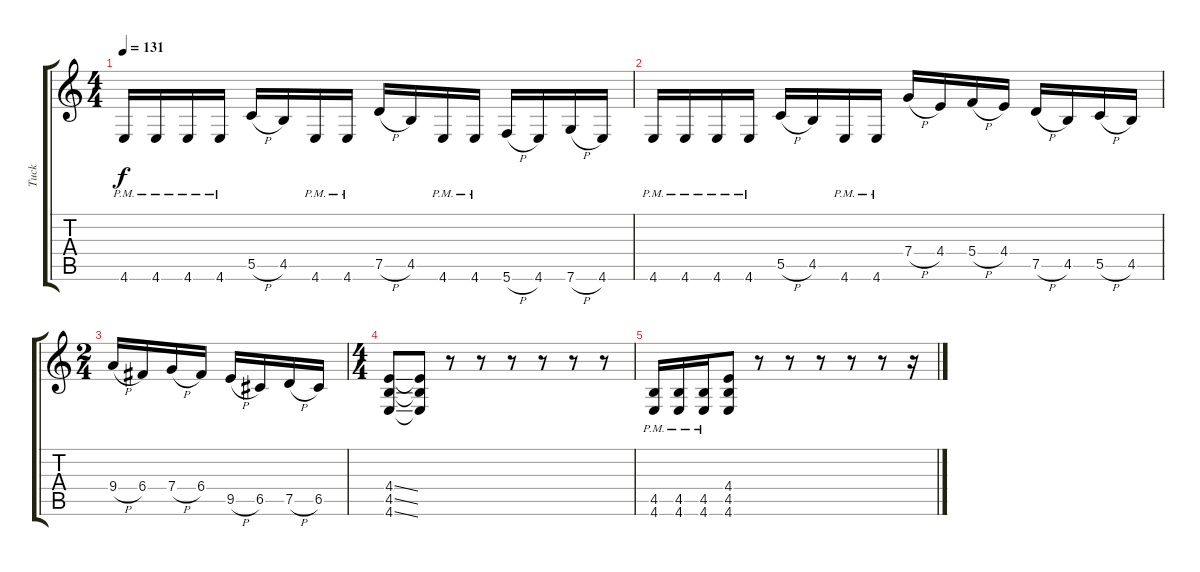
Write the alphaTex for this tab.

\track ("Tuck" "Tuck") {instrument distortionguitar}
\staff {score tabs}
\tuning (D4 A3 F3 C3 G2 C2) {hide}
\ts (4 4)
\tempo 131
\clef g2
\ks c
4.6{pm}.16{dy f} 4.6{pm}.16 4.6{pm}.16 4.6{pm}.16 5.5{h}.16 4.5.16 4.6{pm}.16 4.6{pm}.16 7.5{h}.16 4.5.16 4.6{pm}.16 4.6{pm}.16 5.6{h}.16 4.6.16 7.6{h}.16 4.6.16 |
4.6{pm}.16 4.6{pm}.16 4.6{pm}.16 4.6{pm}.16 5.5{h}.16 4.5.16 4.6{pm}.16 4.6{pm}.16 7.4{h}.16 4.4.16 5.4{h}.16 4.4.16 7.5{h}.16 4.5.16 5.5{h}.16 4.5.16 |
\ts (2 4)
9.4{h}.16 6.4.16 7.4{h}.16 6.4.16 9.5{h}.16 6.5.16 7.5{h}.16 6.5.16 |
\ts (4 4)
(4.4{ss} 4.5{ss} 4.6{ss}).8 (4.4{t} 4.5{t} 4.6{t}).8 r.8 r.8 r.8 r.8 r.8 r.8 |
(4.5{pm} 4.6{pm}).16 (4.5{pm} 4.6{pm}).16 (4.5{pm} 4.6{pm}).16 (4.4 4.5 4.6).8 r.8 r.8 r.8 r.8 r.8 r.16
